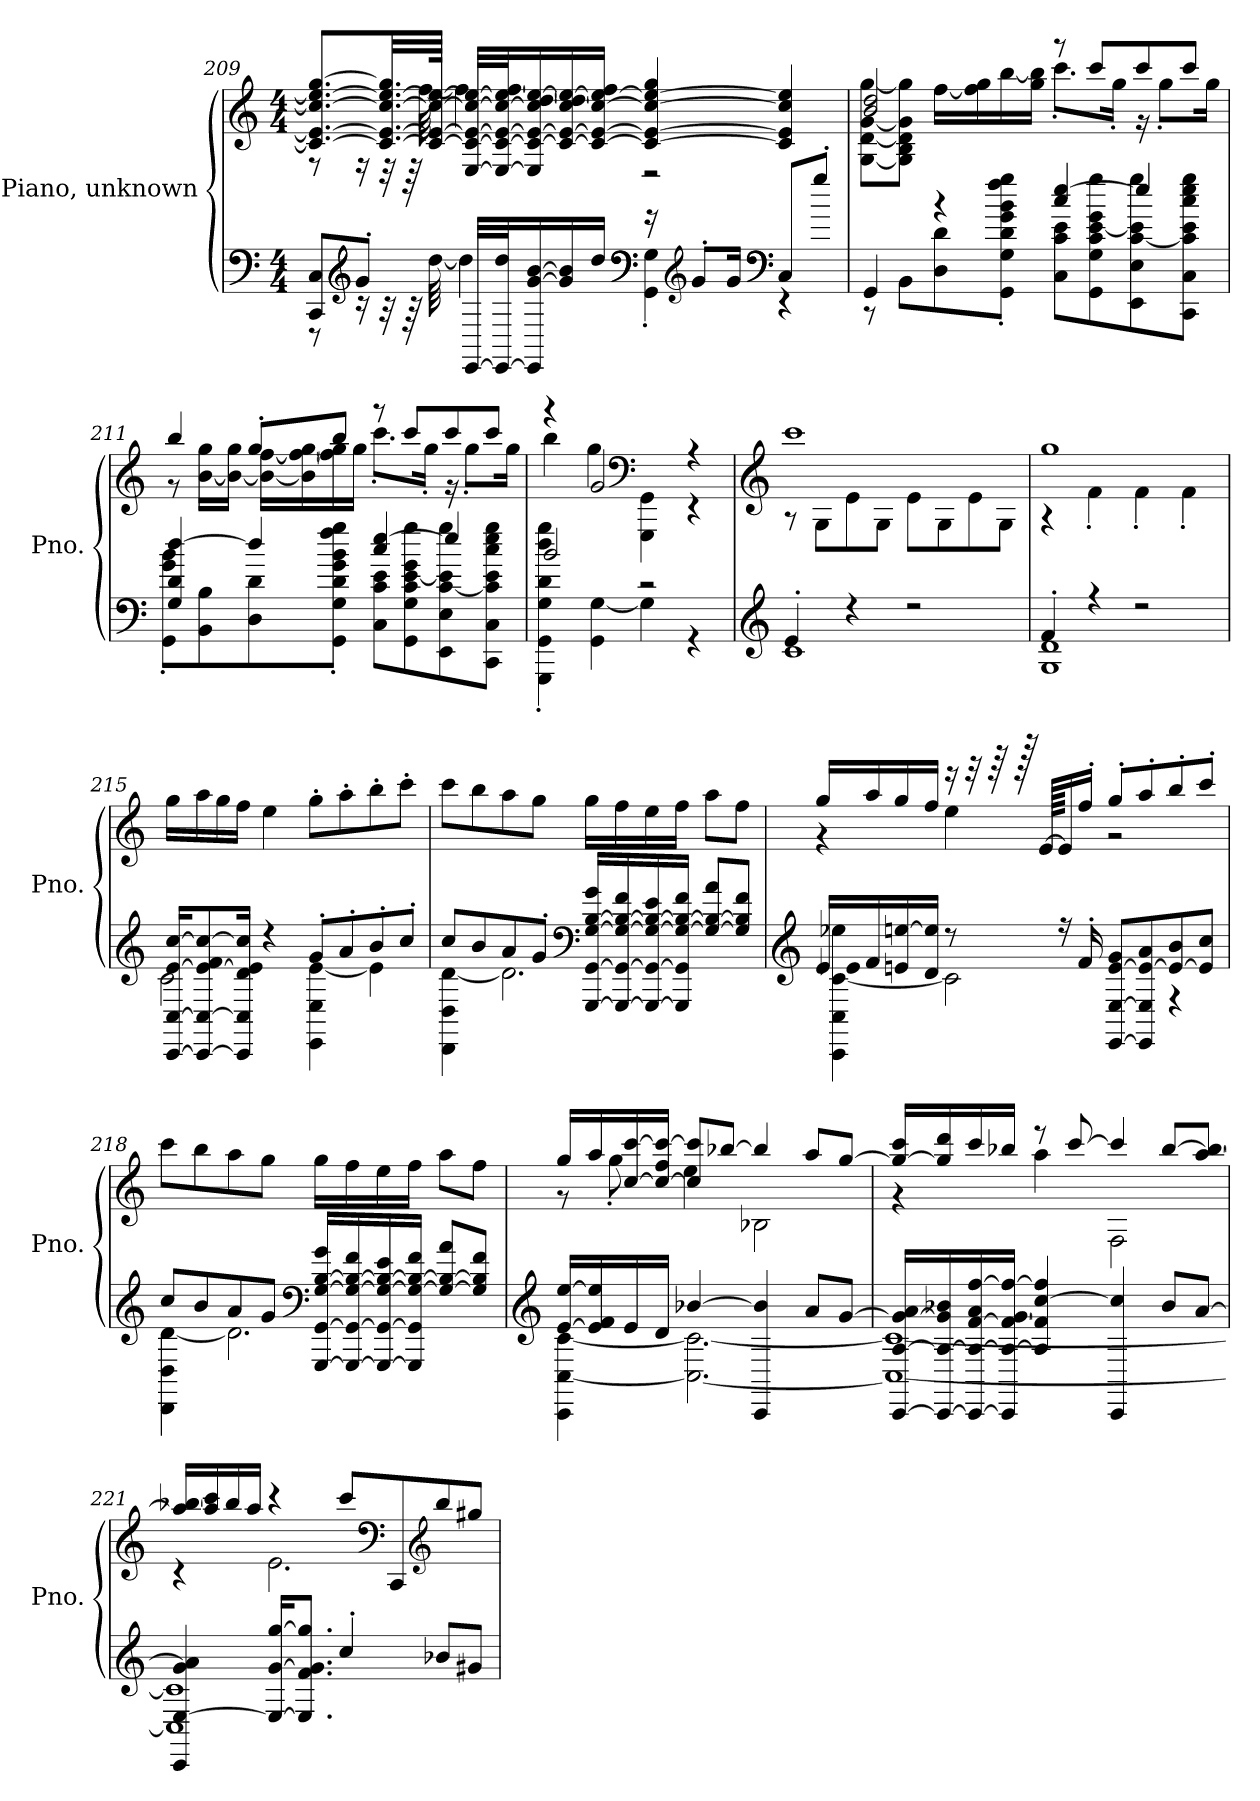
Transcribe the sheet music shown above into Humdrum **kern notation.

**kern	**kern
*part1	*part1
*staff2	*staff1
*I"Piano, unknown	*
*I'Pno.	*
!!LO:PB:g=z
*clefF4	*clefG2
*k[]	*k[]
*M4/4	*M4/4
=209	=209
*^	*^
8CC/ 8C/L	8r	8.c/_ 8.e/_ 8.cc/_ 8.ee/_ [8.gg/L	8r
*clefG2	*	*	*
8g'/J	16r	.	16r
.	32r	32.c/_ 32.e/_ 32.cc/_ 32.ee/_ 32.gg/]LL	32r
.	64r	.	64r
.	[64dd\	64c/_ 64e/_ 64cc/_ 64ee/_JJJk	[64ff\
[32EE/LLL	4dd\]	[32E/ 32c/_ 32e/_ 32cc/_ 32ee/_LLL	4ff\]
32EE/_ 32dd/J	.	32E/_ 32c/_ 32e/_ 32cc/_ 32ee/_ 32ff/J	.
16EE/] [16g/ [16b/	.	16E/] 16c/_ 16e/_ 16cc/_ [16dd/ 16ee/_	.
16g/] 16b/]	.	16c/_ 16e/_ 16cc/_ 16dd/] 16ee/_	.
16dd/JJ	.	16c/_ 16e/_ 16cc/_ 16ee/_ 16ff/JJ	.
*clefF4	*	*	*
16r	4GG\' 4G\'	4c/_ 4e/_ 4cc/_ 4ee/_ 4gg/	2r
*clefG2	*	*	*
8g'/L	.	.	.
16g/Jk	.	.	.
*clefF4	*	*	*
8C/L	4r	4c/] 4e/] 4cc/] 4ee/]	.
8gg'/J	.	.	.
=210	=210	=210	=210
4GG/	8r	2b/ 2dd/	[8G\ [8d\ [8g\ [8gg\L
.	8BB\L	.	8G\] 8B\ 8d\] 8g\] 8gg\]J
4r	8D\ 8d\	.	[16ff\LL
.	.	.	16ff\] 16gg\
.	8GG\' 8G\' 8d\' 8g\' 8b\' 8ff\' 8gg\'J	.	[16bb\
.	.	.	16gg\ 16bb\]JJ
4cc/ [4ee/	8C\ 8c\ 8e\L	8r	8.ccc'\L
.	8GG\ 8G\ 8c\ [8e\ 8g\ 8gg\	8ccc/L	.
.	.	.	16gg'\Jk
4ee/]	8EE\ 8E\ [8c\ 8e\] 8gg\	8ccc/	16r
.	.	.	8gg'\L
.	8CC\ 8C\ 8c\] 8e\ 8cc\ 8ee\ 8gg\J	8ccc/J	.
.	.	.	16gg\Jk
!!LO:LB:g=z	!!
=211	=211	=211	=211
4G/ 4d/ [4dd/	8GG\' 8g\' 8b\'L	4bb/	8r
.	8BB\ 8B\	.	[16b\ 16gg\LL
.	.	.	16b\_ 16gg\JJ
4dd/]	8D\ 8d\	8gg'/L	16b\_ [16ff\LL
.	.	.	16b\] 16ff\_ [16gg\
.	8GG\' 8G\' 8d\' 8g\' 8b\' 8ff\' 8gg\'J	8bb/J	16ff\] 16gg\]
.	.	.	16gg\JJ
4cc/ [4ee/	8C\ 8c\ 8e\L	8r	8.ccc'\L
.	8GG\ 8G\ 8c\ [8e\ 8g\ 8gg\	8ccc/L	.
.	.	.	16gg'\Jk
4ee/]	8EE\ 8E\ [8c\ 8e\] 8gg\	8ccc/	16r
.	.	.	8gg'\L
.	8CC\ 8C\ 8c\] 8e\ 8cc\ 8ee\ 8gg\J	8ccc/J	.
.	.	.	16gg\Jk
=212	=212	=212	=212
2b/	4GGG\' 4GG\' 4G\' 4d\' 4dd\' 4gg\'	4r	4bb\
.	4GG\ [4G\	2g/	4gg\
*	*	*clefF4	*
2r	4G\]	.	4GGG\ 4GG\
.	4r	4r	4r
=213	=213	=213	=213
*clefG2	*	*clefG2	*
4e'/	1c	1ccc	8r
.	.	.	8G\L
4r	.	.	8e\
.	.	.	8G\J
2r	.	.	8e\L
.	.	.	8G\
.	.	.	8e\
.	.	.	8G\J
=214	=214	=214	=214
4f'/	1G 1d	1gg	4r
4r	.	.	4f'\
2r	.	.	4f'\
.	.	.	4f'\
*	*	*v	*v
!!LO:LB:g=z
=215	=215	=215
[16CC/ [16C/ [16e/ [16cc/KL	2c\	16gg\LL
8CC/_ 8C/_ 8e/_ 8f/ 8cc/_	.	16aa\
.	.	16gg\
16CC/] 16C/] 16d/ 16e/] 16cc/]Jk	.	16ff\JJ
4r	.	4ee\
8g'/L	4EE\ 4E\ [4e\	8gg'\L
8a'/	.	8aa'\
8b'/	4e\]	8bb'\
8cc'/J	.	8ccc'\J
=216	=216	=216
8cc/L	4DD\ 4D\ [4d\	8ccc\L
8b/	.	8bb\
8a/	2.d\]	8aa\
8g'/J	.	8gg\J
*clefF4	*	*
[16GGG/ [16GG/ [16G/ [16B/ 16g/LL	.	16gg\LL
16GGG/_ 16GG/_ 16G/_ 16B/_ 16f/	.	16ff\
16GGG/_ 16GG/_ 16G/_ 16B/_ 16e/	.	16ee\
16GGG/] 16GG/] 16G/_ 16B/_ 16f/JJ	.	16ff\JJ
8G/_ 8B/_ 8a/L	.	8aa\L
8G/] 8B/] 8f/J	.	8ff\J
!!LO:LB:g=z
=217	=217	=217
*clefG2	*	*
*	*	*^
16e/LL	4CC\ 4C\ [4c\ 4e-X\ 4ee-X\	16gg/LL	4r
16f/	.	16aa/	.
16en/ [16een/	.	16gg/	.
16d/ 16ee/]JJ	.	16ff/JJ	.
8r	2c\]	16r	4ee\
.	.	32r	.
.	.	64r	.
.	.	128r	.
.	.	[128e/KKKLL	.
16r	.	16e/]	.
16f'/	.	16ff'/JJ	.
[8EE/ [8E/ [8e/ 8g/L	.	8gg'/L	2r
8EE/] 8E/] 8e/_ 8a/	.	8aa'/	.
8e/_ 8b/	4r	8bb'/	.
8e/] 8cc/J	.	8ccc'/J	.
*	*	*v	*v
=218	=218	=218
8cc/L	4DD\ 4D\ [4d\	8ccc\L
8b/	.	8bb\
8a/	2.d\]	8aa\
8g/J	.	8gg\J
*clefF4	*	*
[16GGG/ [16GG/ [16G/ [16B/ 16g/LL	.	16gg\LL
16GGG/_ 16GG/_ 16G/_ 16B/_ 16f/	.	16ff\
16GGG/_ 16GG/_ 16G/_ 16B/_ 16e/	.	16ee\
16GGG/] 16GG/] 16G/_ 16B/_ 16f/JJ	.	16ff\JJ
8G/_ 8B/_ 8a/L	.	8aa\L
8G/] 8B/] 8f/J	.	8ff\J
!!LO:LB:g=z
=219	=219	=219
*clefG2	*	*
*	*	*^
[16e/ [16ee/LL	4CC\ [4C\ [4c\	16gg/LL	8r
16e/] 16f/ 16ee/]	.	16aa/	.
16e/	.	[16cc/ [16ccc/	8gg'\
16d/JJ	.	16cc/_ 16ff/ 16ccc/_JJ	.
[4b-X/	2.C\_ 2.c\_	8cc/] 8ccc/]L	4ee\
.	.	[8bb-X/J	.
4CC/ 4b-/]	.	4bb-/]	2B-X\
8a/L	.	8aa/L	.
[8g/J	.	[8gg/J	.
=220	=220	=220	=220
[16CC/ [16A/ 16g/_ 16a/LL	1C_ 1c_	16gg/_ 16ccc/LL	4r
16CC/_ 16A/_ 16g/] 16b-X/	.	16gg/] 16ddd/	.
16CC/_ 16A/_ [16f/ 16a/ [16ff/	.	16ccc/	.
16CC/] 16A/_ 16f/_ 16g/ 16ff/_JJ	.	16bb-X/JJ	.
4A/] 4f/] [4cc/ 4ff/]	.	8r	4aa\
.	.	[8ccc/	.
4CC/ 4cc/]	.	4ccc/]	2F\
8b-/L	.	[8bb-/L	.
[8a/J	.	[8aa/ 8bb-/]J	.
!!LO:LB:g=z	!!
=221	=221	=221	=221
4CC/ [4E/ 4g/ 4a/]	1C] 1c]	16aa/_ 16bb-X/LL	4r
.	.	16aa/] 16ccc/	.
.	.	16bb-/	.
.	.	16aa/JJ	.
16E/_ [16g/ [16gg/KL	.	4r	2.e\
8.E/] 8.f/ 8.g/] 8.gg/]J	.	.	.
4cc'/	.	8ccc/L	.
*	*	*clefF4	*
.	.	8CC/	.
*	*	*clefG2	*
8b-X/L	.	8bb-/	.
8g#X/J	.	8gg#X/J	.
*v	*v	*	*
*	*v	*v
=	=
*-	*-
